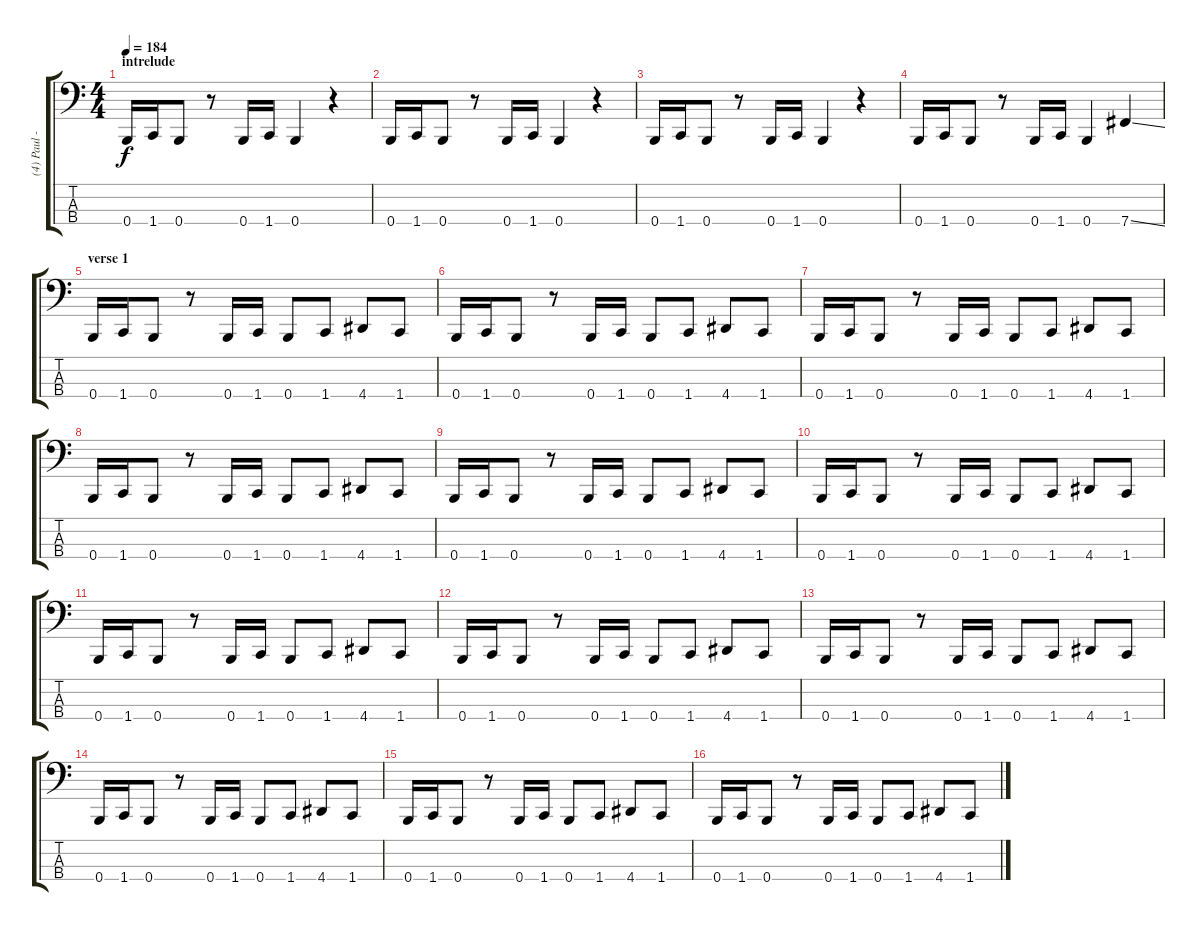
\track ("(4) Paul - bass" "(4) Paul -") {instrument electricbasspick}
\staff {score tabs}
\tuning (E2 B1 Gb1 B0) {hide}
\ts (4 4)
\section ("" "intrelude")
\tempo 184
\clef f4
\ks c
0.4.16{dy f} 1.4.16 0.4.8 r.8 0.4.16 1.4.16 0.4.4 r.4 |
0.4.16 1.4.16 0.4.8 r.8 0.4.16 1.4.16 0.4.4 r.4 |
0.4.16 1.4.16 0.4.8 r.8 0.4.16 1.4.16 0.4.4 r.4 |
0.4.16 1.4.16 0.4.8 r.8 0.4.16 1.4.16 0.4.4 7.4{ss}.4 |
\section ("" "verse 1")
0.4.16 1.4.16 0.4.8 r.8 0.4.16 1.4.16 0.4.8 1.4.8 4.4.8 1.4.8 |
0.4.16 1.4.16 0.4.8 r.8 0.4.16 1.4.16 0.4.8 1.4.8 4.4.8 1.4.8 |
0.4.16 1.4.16 0.4.8 r.8 0.4.16 1.4.16 0.4.8 1.4.8 4.4.8 1.4.8 |
0.4.16 1.4.16 0.4.8 r.8 0.4.16 1.4.16 0.4.8 1.4.8 4.4.8 1.4.8 |
0.4.16 1.4.16 0.4.8 r.8 0.4.16 1.4.16 0.4.8 1.4.8 4.4.8 1.4.8 |
0.4.16 1.4.16 0.4.8 r.8 0.4.16 1.4.16 0.4.8 1.4.8 4.4.8 1.4.8 |
0.4.16 1.4.16 0.4.8 r.8 0.4.16 1.4.16 0.4.8 1.4.8 4.4.8 1.4.8 |
0.4.16 1.4.16 0.4.8 r.8 0.4.16 1.4.16 0.4.8 1.4.8 4.4.8 1.4.8 |
0.4.16 1.4.16 0.4.8 r.8 0.4.16 1.4.16 0.4.8 1.4.8 4.4.8 1.4.8 |
0.4.16 1.4.16 0.4.8 r.8 0.4.16 1.4.16 0.4.8 1.4.8 4.4.8 1.4.8 |
0.4.16 1.4.16 0.4.8 r.8 0.4.16 1.4.16 0.4.8 1.4.8 4.4.8 1.4.8 |
0.4.16 1.4.16 0.4.8 r.8 0.4.16 1.4.16 0.4.8 1.4.8 4.4.8 1.4.8
